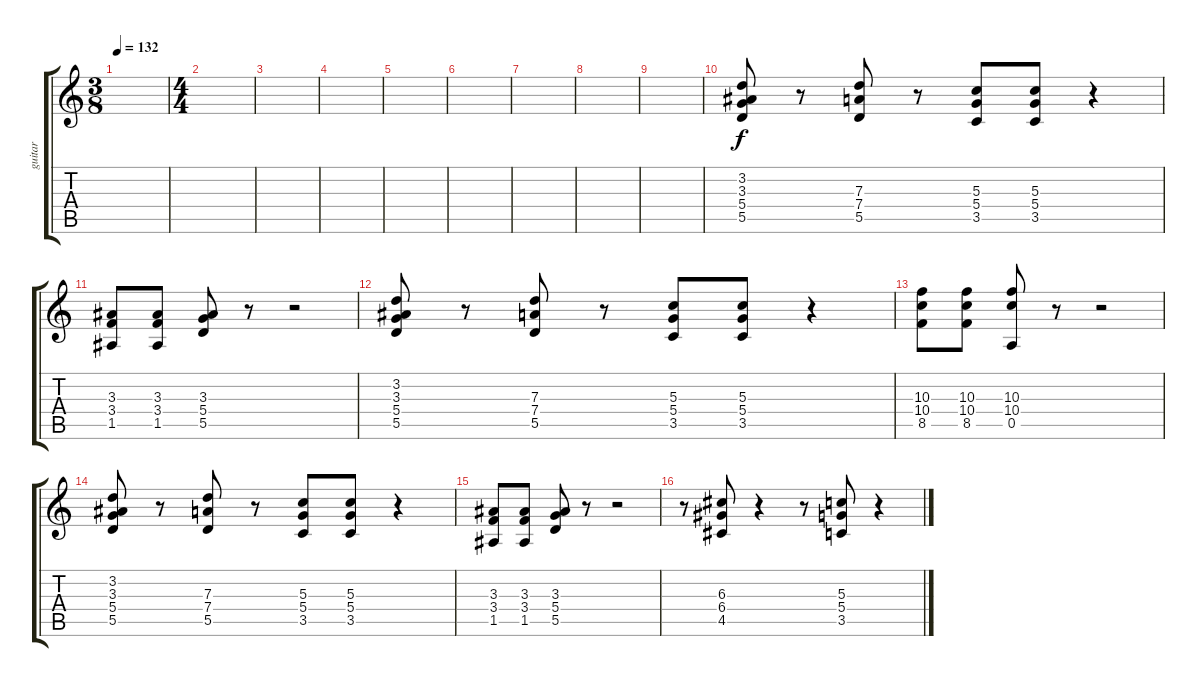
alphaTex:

\track ("guitar" "guitar") {instrument electricguitarjazz}
\staff {score tabs}
\tuning (E4 B3 G3 D3 A2 E2) {hide}
\ts (3 8)
\tempo 132
\clef g2
\ks c
|
\ts (4 4)
|
|
|
|
|
|
|
|
(3.2 3.3 5.4 5.5).8 r.8 (7.3 7.4 5.5).8 r.8 (5.3 5.4 3.5).8 (5.3 5.4 3.5).8 r.4 |
(3.3 3.4 1.5).8 (3.3 3.4 1.5).8 (3.3 5.4 5.5).8 r.8 r.2 |
(3.2 3.3 5.4 5.5).8 r.8 (7.3 7.4 5.5).8 r.8 (5.3 5.4 3.5).8 (5.3 5.4 3.5).8 r.4 |
(10.3 10.4 8.5).8 (10.3 10.4 8.5).8 (10.3 10.4 0.5).8 r.8 r.2 |
(3.2 3.3 5.4 5.5).8 r.8 (7.3 7.4 5.5).8 r.8 (5.3 5.4 3.5).8 (5.3 5.4 3.5).8 r.4 |
(3.3 3.4 1.5).8 (3.3 3.4 1.5).8 (3.3 5.4 5.5).8 r.8 r.2 |
r.8 (6.3 6.4 4.5).8 r.4 r.8 (5.3 5.4 3.5).8 r.4
